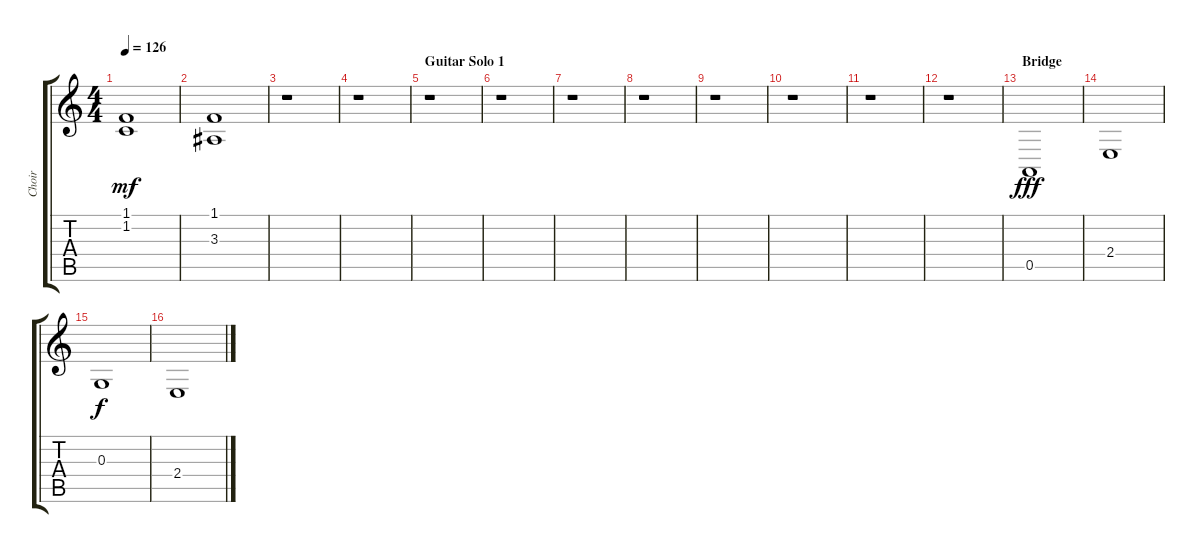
\track ("Choir" "Choir") {instrument choiraahs}
\staff {score tabs}
\tuning (E4 B3 G3 D3 A2 E2) {hide}
\ts (4 4)
\tempo 126
\clef g2
\ks c
(1.1 1.2).1{dy mf} |
(1.1 3.3).1 |
r.1 |
r.1 |
\section ("" "Guitar Solo 1")
r.1 |
r.1 |
r.1 |
r.1 |
r.1 |
r.1 |
r.1 |
r.1 |
\section ("" "Bridge")
0.5.1{dy fff balance 16} |
2.4.1{balance 8} |
0.3.1{dy f balance 0} |
2.4.1{balance 16}
